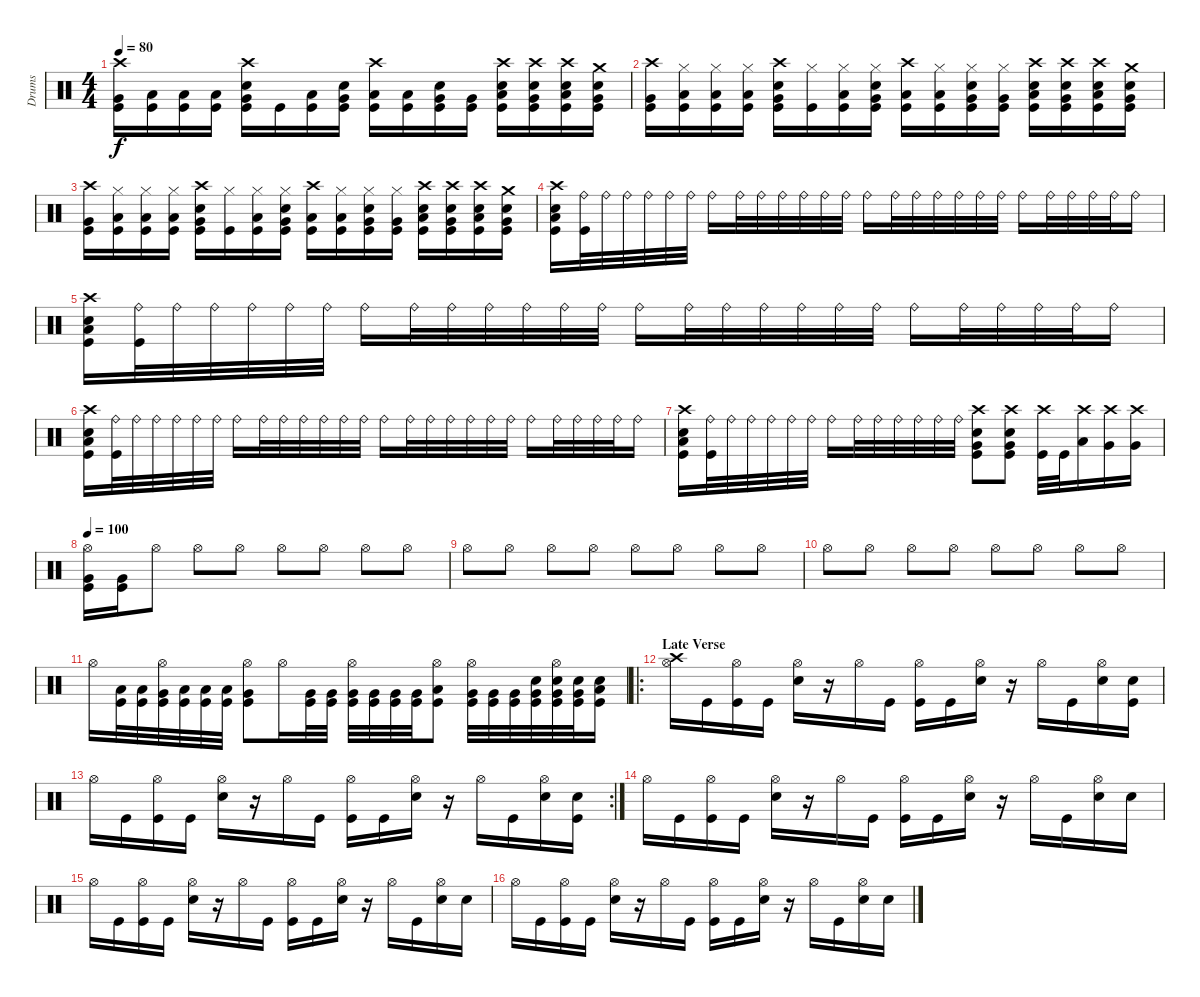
\track ("Drums" "Drums") {instrument percussion}
\staff {score}
\articulation defaults
\ts (4 4)
\tempo 80
\clef neutral
\ks c
("Crash high (hit)" "Very Low Tom (hit)" "Kick (hit)").16{dy f} ("Low Floor Tom (hit)" "Kick (hit)").16 ("Low Floor Tom (hit)" "Kick (hit)").16 ("Low Floor Tom (hit)" "Kick (hit)").16 ("Crash high (hit)" "Electric Snare (hit)" "Very Low Tom (hit)" "Kick (hit)").16 "Kick (hit)".16 ("Low Floor Tom (hit)" "Kick (hit)").16 ("Electric Snare (hit)" "Very Low Tom (hit)" "Kick (hit)").16 ("Crash high (hit)" "Low Floor Tom (hit)" "Kick (hit)").16 ("Low Floor Tom (hit)" "Kick (hit)").16 ("Electric Snare (hit)" "Very Low Tom (hit)" "Kick (hit)").16 ("Very Low Tom (hit)" "Kick (hit)").16 ("Crash high (hit)" "Electric Snare (hit)" "Low Floor Tom (hit)" "Kick (hit)").16 ("Crash high (hit)" "Electric Snare (hit)" "Very Low Tom (hit)" "Kick (hit)").16 ("Crash high (hit)" "Electric Snare (hit)" "Low Floor Tom (hit)" "Kick (hit)").16 ("Crash medium (hit)" "Electric Snare (hit)" "Very Low Tom (hit)" "Kick (hit)").16 |
("Crash high (hit)" "Very Low Tom (hit)" "Kick (hit)").16 ("Hi-Hat (closed)" "Low Floor Tom (hit)" "Kick (hit)").16 ("Hi-Hat (closed)" "Low Floor Tom (hit)" "Kick (hit)").16 ("Hi-Hat (closed)" "Low Floor Tom (hit)" "Kick (hit)").16 ("Crash high (hit)" "Electric Snare (hit)" "Very Low Tom (hit)" "Kick (hit)").16 ("Hi-Hat (closed)" "Kick (hit)").16 ("Hi-Hat (closed)" "Low Floor Tom (hit)" "Kick (hit)").16 ("Hi-Hat (closed)" "Electric Snare (hit)" "Very Low Tom (hit)" "Kick (hit)").16 ("Crash high (hit)" "Low Floor Tom (hit)" "Kick (hit)").16 ("Hi-Hat (closed)" "Low Floor Tom (hit)" "Kick (hit)").16 ("Hi-Hat (closed)" "Electric Snare (hit)" "Very Low Tom (hit)" "Kick (hit)").16 ("Hi-Hat (closed)" "Very Low Tom (hit)" "Kick (hit)").16 ("Crash high (hit)" "Electric Snare (hit)" "Low Floor Tom (hit)" "Kick (hit)").16 ("Crash high (hit)" "Electric Snare (hit)" "Very Low Tom (hit)" "Kick (hit)").16 ("Crash high (hit)" "Electric Snare (hit)" "Low Floor Tom (hit)" "Kick (hit)").16 ("Crash medium (hit)" "Electric Snare (hit)" "Very Low Tom (hit)" "Kick (hit)").16 |
("Crash high (hit)" "Very Low Tom (hit)" "Kick (hit)").16 ("Hi-Hat (closed)" "Low Floor Tom (hit)" "Kick (hit)").16 ("Hi-Hat (closed)" "Low Floor Tom (hit)" "Kick (hit)").16 ("Hi-Hat (closed)" "Low Floor Tom (hit)" "Kick (hit)").16 ("Crash high (hit)" "Electric Snare (hit)" "Very Low Tom (hit)" "Kick (hit)").16 ("Hi-Hat (closed)" "Kick (hit)").16 ("Hi-Hat (closed)" "Low Floor Tom (hit)" "Kick (hit)").16 ("Hi-Hat (closed)" "Electric Snare (hit)" "Very Low Tom (hit)" "Kick (hit)").16 ("Crash high (hit)" "Low Floor Tom (hit)" "Kick (hit)").16 ("Hi-Hat (closed)" "Low Floor Tom (hit)" "Kick (hit)").16 ("Hi-Hat (closed)" "Electric Snare (hit)" "Very Low Tom (hit)" "Kick (hit)").16 ("Hi-Hat (closed)" "Very Low Tom (hit)" "Kick (hit)").16 ("Crash high (hit)" "Electric Snare (hit)" "Low Floor Tom (hit)" "Kick (hit)").16 ("Crash high (hit)" "Electric Snare (hit)" "Very Low Tom (hit)" "Kick (hit)").16 ("Crash high (hit)" "Electric Snare (hit)" "Low Floor Tom (hit)" "Kick (hit)").16 ("Crash medium (hit)" "Electric Snare (hit)" "Very Low Tom (hit)" "Kick (hit)").16 |
("Crash high (hit)" "Electric Snare (hit)" "Low Floor Tom (hit)" "Kick (hit)").16 ("Ride (bell)" "Kick (hit)").32 "Ride (bell)".32 "Ride (bell)".32 "Ride (bell)".32 "Ride (bell)".32 "Ride (bell)".32 "Ride (bell)".16 "Ride (bell)".32 "Ride (bell)".32 "Ride (bell)".32 "Ride (bell)".32 "Ride (bell)".32 "Ride (bell)".32 "Ride (bell)".16 "Ride (bell)".32 "Ride (bell)".32 "Ride (bell)".32 "Ride (bell)".32 "Ride (bell)".32 "Ride (bell)".32 "Ride (bell)".16 "Ride (bell)".32 "Ride (bell)".32 "Ride (bell)".32 "Ride (bell)".32 "Ride (bell)".16 |
("Crash high (hit)" "Electric Snare (hit)" "Low Floor Tom (hit)" "Kick (hit)").16 ("Ride (bell)" "Kick (hit)").32 "Ride (bell)".32 "Ride (bell)".32 "Ride (bell)".32 "Ride (bell)".32 "Ride (bell)".32 "Ride (bell)".16 "Ride (bell)".32 "Ride (bell)".32 "Ride (bell)".32 "Ride (bell)".32 "Ride (bell)".32 "Ride (bell)".32 "Ride (bell)".16 "Ride (bell)".32 "Ride (bell)".32 "Ride (bell)".32 "Ride (bell)".32 "Ride (bell)".32 "Ride (bell)".32 "Ride (bell)".16 "Ride (bell)".32 "Ride (bell)".32 "Ride (bell)".32 "Ride (bell)".32 "Ride (bell)".16 |
("Crash high (hit)" "Electric Snare (hit)" "Low Floor Tom (hit)" "Kick (hit)").16 ("Ride (bell)" "Kick (hit)").32 "Ride (bell)".32 "Ride (bell)".32 "Ride (bell)".32 "Ride (bell)".32 "Ride (bell)".32 "Ride (bell)".16 "Ride (bell)".32 "Ride (bell)".32 "Ride (bell)".32 "Ride (bell)".32 "Ride (bell)".32 "Ride (bell)".32 "Ride (bell)".16 "Ride (bell)".32 "Ride (bell)".32 "Ride (bell)".32 "Ride (bell)".32 "Ride (bell)".32 "Ride (bell)".32 "Ride (bell)".16 "Ride (bell)".32 "Ride (bell)".32 "Ride (bell)".32 "Ride (bell)".32 "Ride (bell)".16 |
("Crash high (hit)" "Electric Snare (hit)" "Low Floor Tom (hit)" "Kick (hit)").16 ("Ride (bell)" "Kick (hit)").32 "Ride (bell)".32 "Ride (bell)".32 "Ride (bell)".32 "Ride (bell)".32 "Ride (bell)".32 "Ride (bell)".16 "Ride (bell)".32 "Ride (bell)".32 "Ride (bell)".32 "Ride (bell)".32 "Ride (bell)".32 "Ride (bell)".32 ("Crash high (hit)" "Electric Snare (hit)" "Very Low Tom (hit)" "Kick (hit)").8 ("Crash high (hit)" "Electric Snare (hit)" "Very Low Tom (hit)" "Kick (hit)").8 ("Crash high (hit)" "Kick (hit)").32 "Kick (hit)".32 ("Crash high (hit)" "Low Floor Tom (hit)").16 ("Crash high (hit)" "Very Low Tom (hit)").16 ("Crash high (hit)" "Very Low Tom (hit)").16 |
\tempo 100
("Hi-Hat (open)" "Very Low Tom (hit)" "Kick (hit)").16 ("Very Low Tom (hit)" "Kick (hit)").16 "Hi-Hat (open)".8 "Hi-Hat (open)".8 "Hi-Hat (open)".8 "Hi-Hat (open)".8 "Hi-Hat (open)".8 "Hi-Hat (open)".8 "Hi-Hat (open)".8 |
"Hi-Hat (open)".8 "Hi-Hat (open)".8 "Hi-Hat (open)".8 "Hi-Hat (open)".8 "Hi-Hat (open)".8 "Hi-Hat (open)".8 "Hi-Hat (open)".8 "Hi-Hat (open)".8 |
"Hi-Hat (open)".8 "Hi-Hat (open)".8 "Hi-Hat (open)".8 "Hi-Hat (open)".8 "Hi-Hat (open)".8 "Hi-Hat (open)".8 "Hi-Hat (open)".8 "Hi-Hat (open)".8 |
"Hi-Hat (open)".16 ("Low Floor Tom (hit)" "Kick (hit)").32 ("Low Floor Tom (hit)" "Kick (hit)").32 ("Very Low Tom (hit)" "Hi-Hat (open)" "Kick (hit)").32 ("Low Floor Tom (hit)" "Kick (hit)").32 ("Low Floor Tom (hit)" "Kick (hit)").32 ("Low Floor Tom (hit)" "Kick (hit)").32 ("Very Low Tom (hit)" "Hi-Hat (open)" "Kick (hit)").8 "Hi-Hat (open)".16 ("Very Low Tom (hit)" "Kick (hit)").32 ("Very Low Tom (hit)" "Kick (hit)").32 ("Very Low Tom (hit)" "Hi-Hat (open)" "Kick (hit)").32 ("Very Low Tom (hit)" "Kick (hit)").32 ("Very Low Tom (hit)" "Kick (hit)").32 ("Very Low Tom (hit)" "Kick (hit)").32 ("Low Floor Tom (hit)" "Hi-Hat (open)" "Kick (hit)").8 ("Very Low Tom (hit)" "Hi-Hat (open)" "Kick (hit)").32 ("Very Low Tom (hit)" "Kick (hit)").32 ("Very Low Tom (hit)" "Kick (hit)").32 ("Very Low Tom (hit)" "Electric Snare (hit)" "Kick (hit)").32 ("Very Low Tom (hit)" "Hi-Hat (open)" "Electric Snare (hit)" "Kick (hit)").32 ("Very Low Tom (hit)" "Electric Snare (hit)" "Kick (hit)").32 ("Low Floor Tom (hit)" "Electric Snare (hit)" "Kick (hit)").16 |
\ro
\section ("" "Late Verse")
("Hi-Hat (open)" "Crash high (hit)").16 "Kick (hit)".16 ("Hi-Hat (open)" "Kick (hit)").16 "Kick (hit)".16 ("Hi-Hat (open)" "Electric Snare (hit)").16 r.16 "Hi-Hat (open)".16 "Kick (hit)".16 ("Hi-Hat (open)" "Kick (hit)").16 "Kick (hit)".16 ("Hi-Hat (open)" "Electric Snare (hit)").16 r.16 "Hi-Hat (open)".16 "Kick (hit)".16 ("Hi-Hat (open)" "Electric Snare (hit)").16 ("Electric Snare (hit)" "Kick (hit)").16 |
\rc 2 "Hi-Hat (open)".16 "Kick (hit)".16
("Hi-Hat (open)" "Kick (hit)").16 "Kick (hit)".16 ("Hi-Hat (open)" "Electric Snare (hit)").16 r.16 "Hi-Hat (open)".16 "Kick (hit)".16 ("Hi-Hat (open)" "Kick (hit)").16 "Kick (hit)".16 ("Hi-Hat (open)" "Electric Snare (hit)").16 r.16 "Hi-Hat (open)".16 "Kick (hit)".16 ("Hi-Hat (open)" "Electric Snare (hit)").16 ("Electric Snare (hit)" "Kick (hit)").16 |
"Hi-Hat (open)".16 "Kick (hit)".16 ("Hi-Hat (open)" "Kick (hit)").16 "Kick (hit)".16 ("Hi-Hat (open)" "Electric Snare (hit)").16 r.16 "Hi-Hat (open)".16 "Kick (hit)".16 ("Hi-Hat (open)" "Kick (hit)").16 "Kick (hit)".16 ("Hi-Hat (open)" "Electric Snare (hit)").16 r.16 "Hi-Hat (open)".16 "Kick (hit)".16 ("Hi-Hat (open)" "Electric Snare (hit)").16 "Electric Snare (hit)".16 |
"Hi-Hat (open)".16 "Kick (hit)".16 ("Hi-Hat (open)" "Kick (hit)").16 "Kick (hit)".16 ("Hi-Hat (open)" "Electric Snare (hit)").16 r.16 "Hi-Hat (open)".16 "Kick (hit)".16 ("Hi-Hat (open)" "Kick (hit)").16 "Kick (hit)".16 ("Hi-Hat (open)" "Electric Snare (hit)").16 r.16 "Hi-Hat (open)".16 "Kick (hit)".16 ("Hi-Hat (open)" "Electric Snare (hit)").16 "Electric Snare (hit)".16 |
"Hi-Hat (open)".16 "Kick (hit)".16 ("Hi-Hat (open)" "Kick (hit)").16 "Kick (hit)".16 ("Hi-Hat (open)" "Electric Snare (hit)").16 r.16 "Hi-Hat (open)".16 "Kick (hit)".16 ("Hi-Hat (open)" "Kick (hit)").16 "Kick (hit)".16 ("Hi-Hat (open)" "Electric Snare (hit)").16 r.16 "Hi-Hat (open)".16 "Kick (hit)".16 ("Hi-Hat (open)" "Electric Snare (hit)").16 "Electric Snare (hit)".16
